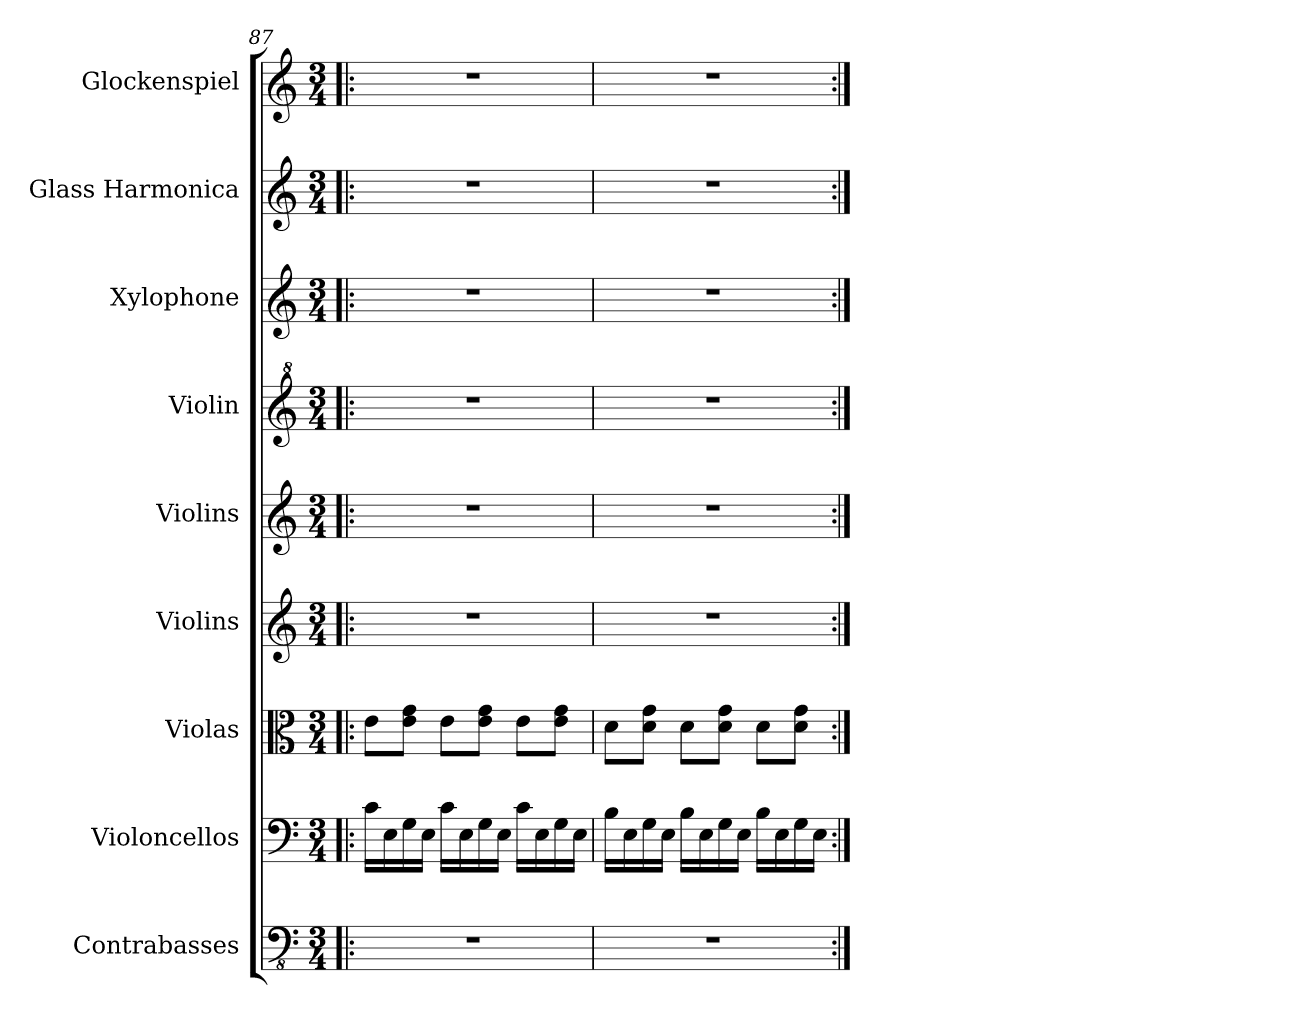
**kern	**kern	**kern	**kern	**kern	**kern	**kern	**kern	**kern
*part9	*part8	*part7	*part6	*part5	*part4	*part3	*part2	*part1
*staff9	*staff8	*staff7	*staff6	*staff5	*staff4	*staff3	*staff2	*staff1
*I"Contrabasses	*I"Violoncellos	*I"Violas	*I"Violins	*I"Violins	*I"Violin	*I"Xylophone	*I"Glass Harmonica	*I"Glockenspiel
*I'Cbs.	*I'Vcs.	*I'Vlas.	*I'Vlns.	*I'Vlns.	*I'Vln.	*I'Xyl.	*I'Gla. Har.	*I'Glk.
*clefFv4	*clefF4	*clefC3	*clefG2	*clefG2	*clefG^2	*clefG2	*clefG2	*clefG2
*	*	*	*	*	*	*ITrd-7c-12	*	*ITrd-14c-24
*k[]	*k[]	*k[]	*k[]	*k[]	*k[]	*k[]	*k[]	*k[]
*M3/4	*M3/4	*M3/4	*M3/4	*M3/4	*M3/4	*M3/4	*M3/4	*M3/4
*MM75	*MM75	*MM75	*MM75	*MM75	*MM75	*MM75	*MM75	*MM75
=87!|:	=87!|:	=87!|:	=87!|:	=87!|:	=87!|:	=87!|:	=87!|:	=87!|:
2.r	16c\LL	8e\L	2.r	2.r	2.r	2.r	2.r	2.r
.	16E\	.	.	.	.	.	.	.
.	16G\	8e\ 8g\J	.	.	.	.	.	.
.	16E\JJ	.	.	.	.	.	.	.
.	16c\LL	8e\L	.	.	.	.	.	.
.	16E\	.	.	.	.	.	.	.
.	16G\	8e\ 8g\J	.	.	.	.	.	.
.	16E\JJ	.	.	.	.	.	.	.
.	16c\LL	8e\L	.	.	.	.	.	.
.	16E\	.	.	.	.	.	.	.
.	16G\	8e\ 8g\J	.	.	.	.	.	.
.	16E\JJ	.	.	.	.	.	.	.
=88	=88	=88	=88	=88	=88	=88	=88	=88
2.r	16B\LL	8d\L	2.r	2.r	2.r	2.r	2.r	2.r
.	16E\	.	.	.	.	.	.	.
.	16G\	8d\ 8g\J	.	.	.	.	.	.
.	16E\JJ	.	.	.	.	.	.	.
.	16B\LL	8d\L	.	.	.	.	.	.
.	16E\	.	.	.	.	.	.	.
.	16G\	8d\ 8g\J	.	.	.	.	.	.
.	16E\JJ	.	.	.	.	.	.	.
.	16B\LL	8d\L	.	.	.	.	.	.
.	16E\	.	.	.	.	.	.	.
.	16G\	8d\ 8g\J	.	.	.	.	.	.
.	16E\JJ	.	.	.	.	.	.	.
=:|!	=:|!	=:|!	=:|!	=:|!	=:|!	=:|!	=:|!	=:|!
*-	*-	*-	*-	*-	*-	*-	*-	*-
